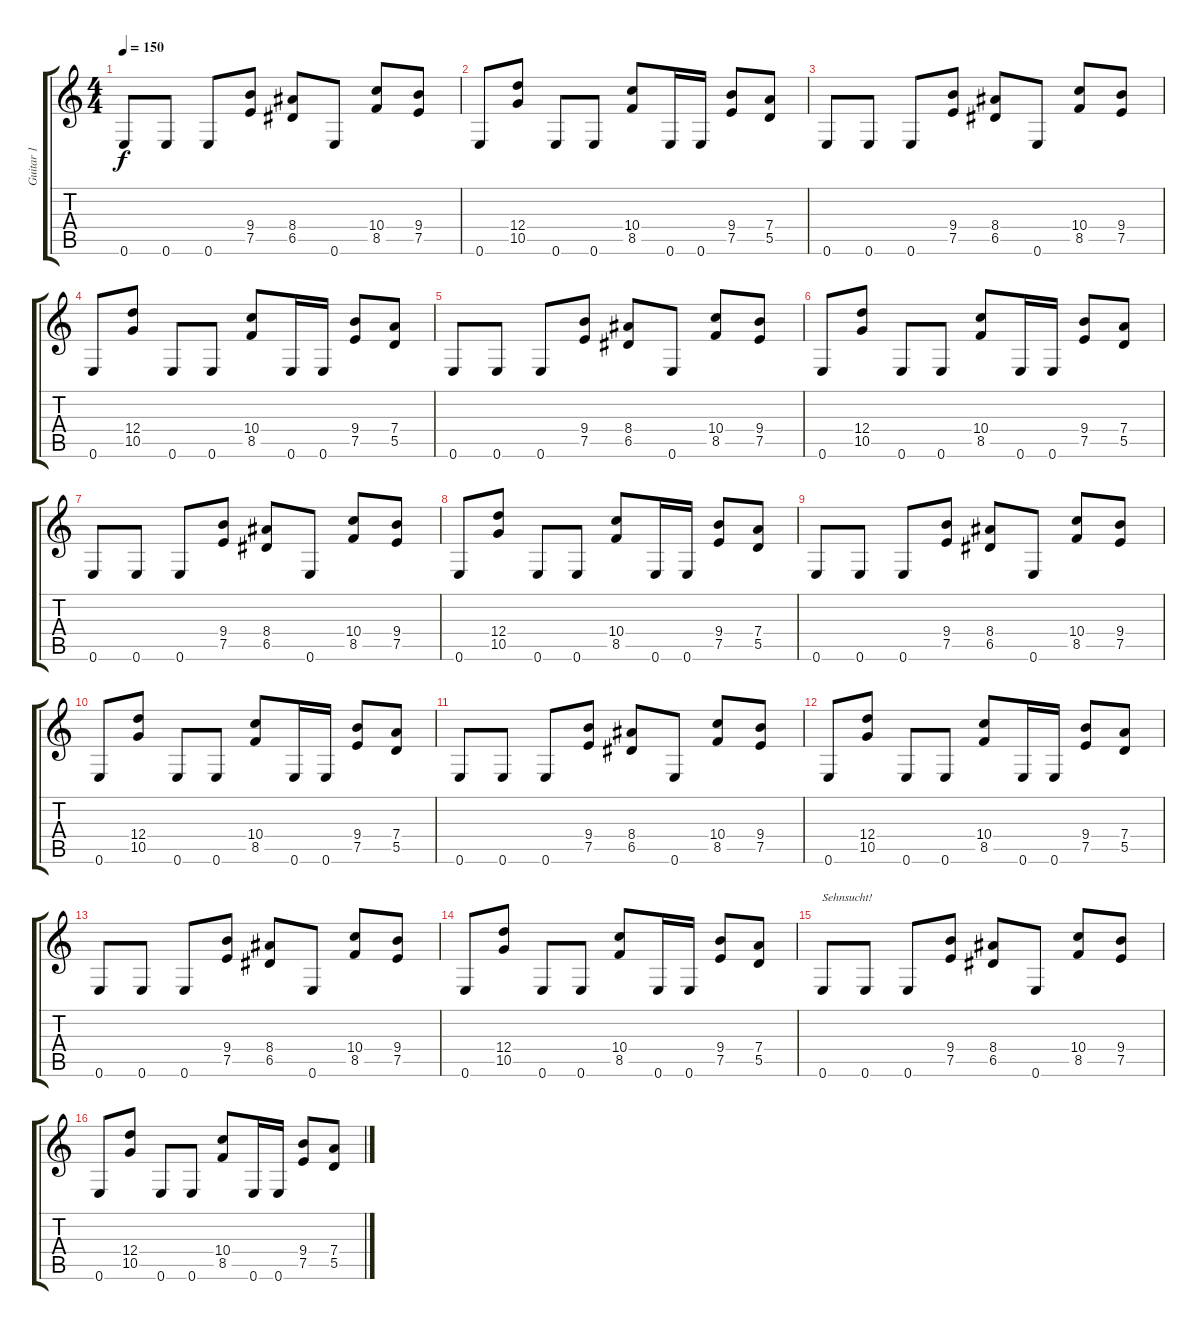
\track ("Guitar 1" "Guitar 1") {instrument electricguitarclean}
\staff {score tabs}
\tuning (E4 B3 G3 D3 A2 E2) {hide}
\ts (4 4)
\tempo 150
\clef g2
\ks c
0.6.8{dy f} 0.6.8 0.6.8 (9.4 7.5).8 (8.4 6.5).8 0.6.8 (10.4 8.5).8 (9.4 7.5).8 |
0.6.8 (12.4 10.5).8 0.6.8 0.6.8 (10.4 8.5).8 0.6.16 0.6.16 (9.4 7.5).8 (7.4 5.5).8 |
0.6.8 0.6.8 0.6.8 (9.4 7.5).8 (8.4 6.5).8 0.6.8 (10.4 8.5).8 (9.4 7.5).8 |
0.6.8 (12.4 10.5).8 0.6.8 0.6.8 (10.4 8.5).8 0.6.16 0.6.16 (9.4 7.5).8 (7.4 5.5).8 |
0.6.8 0.6.8 0.6.8 (9.4 7.5).8 (8.4 6.5).8 0.6.8 (10.4 8.5).8 (9.4 7.5).8 |
0.6.8 (12.4 10.5).8 0.6.8 0.6.8 (10.4 8.5).8 0.6.16 0.6.16 (9.4 7.5).8 (7.4 5.5).8 |
0.6.8 0.6.8 0.6.8 (9.4 7.5).8 (8.4 6.5).8 0.6.8 (10.4 8.5).8 (9.4 7.5).8 |
0.6.8 (12.4 10.5).8 0.6.8 0.6.8 (10.4 8.5).8 0.6.16 0.6.16 (9.4 7.5).8 (7.4 5.5).8 |
0.6.8 0.6.8 0.6.8 (9.4 7.5).8 (8.4 6.5).8 0.6.8 (10.4 8.5).8 (9.4 7.5).8 |
0.6.8 (12.4 10.5).8 0.6.8 0.6.8 (10.4 8.5).8 0.6.16 0.6.16 (9.4 7.5).8 (7.4 5.5).8 |
0.6.8 0.6.8 0.6.8 (9.4 7.5).8 (8.4 6.5).8 0.6.8 (10.4 8.5).8 (9.4 7.5).8 |
0.6.8 (12.4 10.5).8 0.6.8 0.6.8 (10.4 8.5).8 0.6.16 0.6.16 (9.4 7.5).8 (7.4 5.5).8 |
0.6.8 0.6.8 0.6.8 (9.4 7.5).8 (8.4 6.5).8 0.6.8 (10.4 8.5).8 (9.4 7.5).8 |
0.6.8 (12.4 10.5).8 0.6.8 0.6.8 (10.4 8.5).8 0.6.16 0.6.16 (9.4 7.5).8 (7.4 5.5).8 |
0.6.8{txt "Sehnsucht!" instrument distortionguitar} 0.6.8 0.6.8 (9.4 7.5).8 (8.4 6.5).8 0.6.8 (10.4 8.5).8 (9.4 7.5).8 |
0.6.8 (12.4 10.5).8 0.6.8 0.6.8 (10.4 8.5).8 0.6.16 0.6.16 (9.4 7.5).8 (7.4 5.5).8
